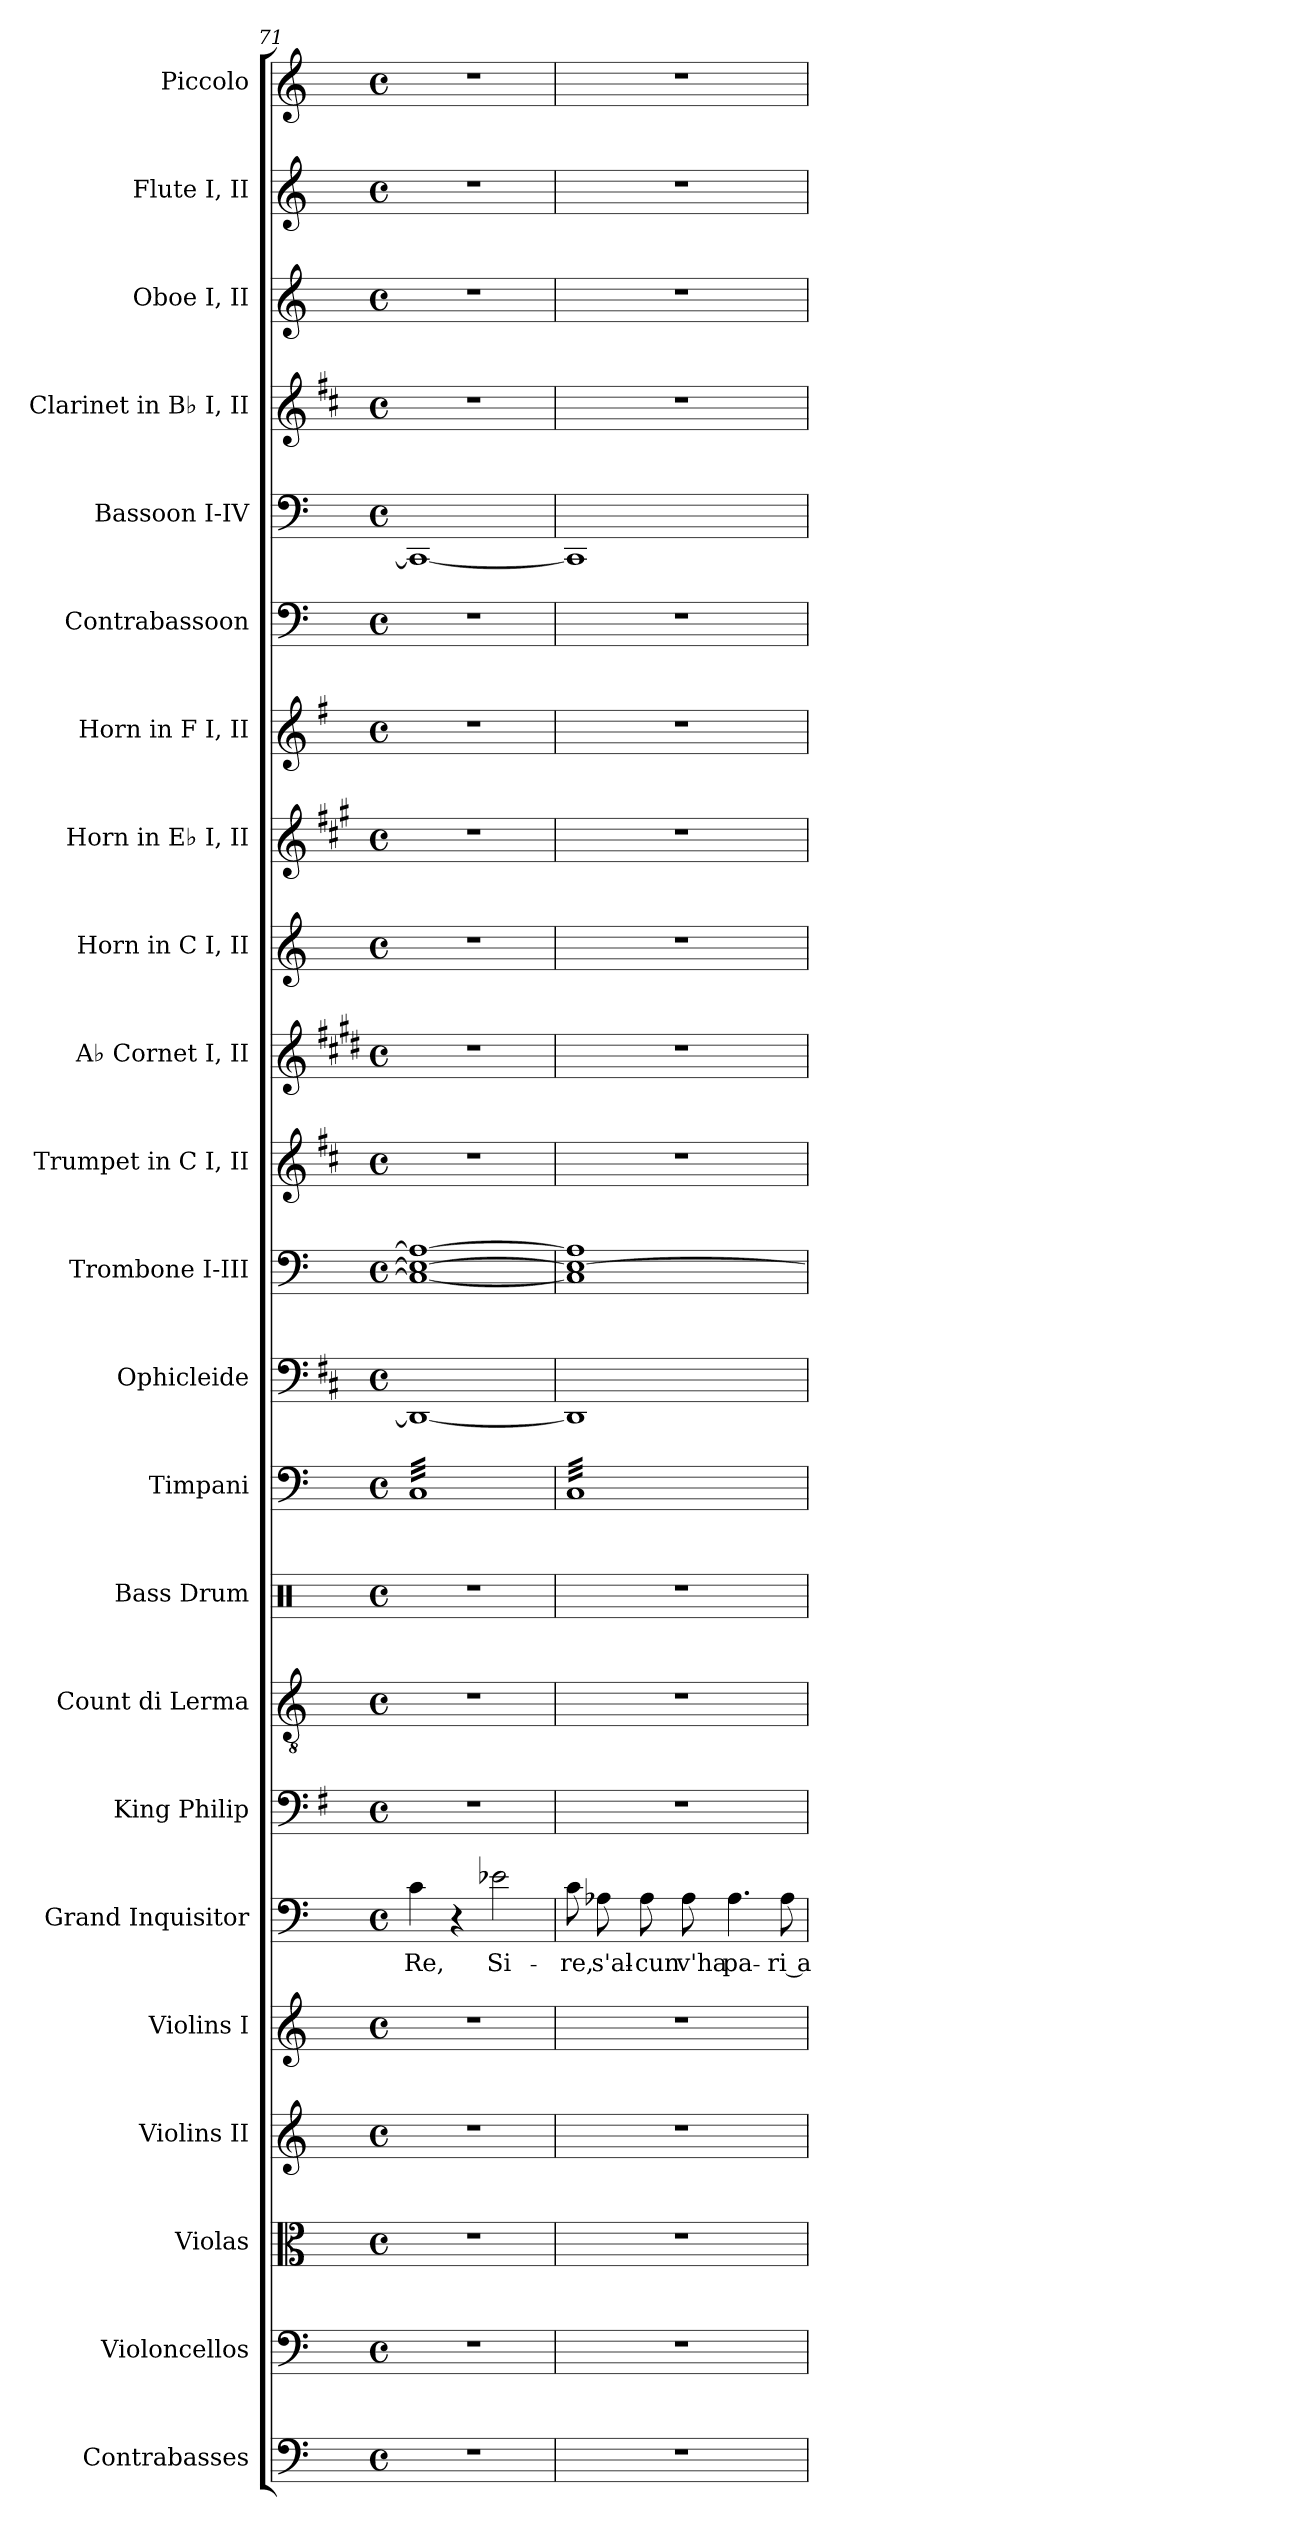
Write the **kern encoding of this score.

**kern	**kern	**kern	**kern	**kern	**kern	**text	**kern	**kern	**kern	**kern	**kern	**kern	**kern	**kern	**kern	**kern	**kern	**kern	**kern	**kern	**kern	**kern	**kern
*part23	*part22	*part21	*part20	*part19	*part18	*part18	*part17	*part16	*part15	*part14	*part13	*part12	*part11	*part10	*part9	*part8	*part7	*part6	*part5	*part4	*part3	*part2	*part1
*staff23	*staff22	*staff21	*staff20	*staff19	*staff18	*staff18	*staff17	*staff16	*staff15	*staff14	*staff13	*staff12	*staff11	*staff10	*staff9	*staff8	*staff7	*staff6	*staff5	*staff4	*staff3	*staff2	*staff1
*I"Contrabasses	*I"Violoncellos	*I"Violas	*I"Violins II	*I"Violins I	*I"Grand Inquisitor	*	*I"King Philip	*I"Count di Lerma	*I"Bass Drum	*I"Timpani	*I"Ophicleide	*I"Trombone I-III	*I"Trumpet in C I, II	*I"A♭ Cornet I, II	*I"Horn in C I, II	*I"Horn in E♭ I, II	*I"Horn in F I, II	*I"Contrabassoon	*I"Bassoon I-IV	*I"Clarinet in B♭ I, II	*I"Oboe I, II	*I"Flute I, II	*I"Piccolo
*I'Cb.	*I'Vc.	*I'Vla.	*I'Vln. II	*I'Vln. I	*I'G.I.	*	*I'K.P.	*I'di L.	*I'BD	*I'Timp.	*I'Oph.	*I'Tbn. I-III	*	*I'A ♭ Cnt. I, II	*	*	*	*I'Cbsn.	*I'Bsn. I-IV	*	*I'Ob. I, II	*I'Fl. I, II	*I'Picc.
*clefF4	*clefF4	*clefC3	*clefG2	*clefG2	*clefF4	*	*clefF4	*clefGv2	*clefX	*clefF4	*clefF4	*clefF4	*clefG2	*clefG2	*clefG2	*clefG2	*clefG2	*clefF4	*clefF4	*clefG2	*clefG2	*clefG2	*clefG2
*ITrd7c12	*	*	*	*	*	*	*ITrd4c7	*	*	*	*ITrd1c2	*	*ITrd1c2	*ITrd2c4	*ITrd7c12	*ITrd5c9	*ITrd4c7	*ITrd7c12	*	*ITrd1c2	*	*	*ITrd-7c-12
*k[]	*k[]	*k[]	*k[]	*k[]	*k[]	*	*k[]	*k[]	*k[]	*k[]	*k[]	*k[]	*k[]	*k[]	*k[]	*k[]	*k[]	*k[]	*k[]	*k[]	*k[]	*k[]	*k[]
*M4/4	*M4/4	*M4/4	*M4/4	*M4/4	*M4/4	*	*M4/4	*M4/4	*M4/4	*M4/4	*M4/4	*M4/4	*M4/4	*M4/4	*M4/4	*M4/4	*M4/4	*M4/4	*M4/4	*M4/4	*M4/4	*M4/4	*M4/4
*met(c)	*met(c)	*met(c)	*met(c)	*met(c)	*met(c)	*	*met(c)	*met(c)	*met(c)	*met(c)	*met(c)	*met(c)	*met(c)	*met(c)	*met(c)	*met(c)	*met(c)	*met(c)	*met(c)	*met(c)	*met(c)	*met(c)	*met(c)
=71	=71	=71	=71	=71	=71	=71	=71	=71	=71	=71	=71	=71	=71	=71	=71	=71	=71	=71	=71	=71	=71	=71	=71
!	!	!	!	!	!	!LO:LY:b	!	!	!	!	!	!	!	!	!	!	!	!	!	!	!	!	!
*	*	*	*	*	*	*	*	*	*	*tremolo	*	*	*	*	*	*	*	*	*	*	*	*	*
1r	1r	1r	1r	1r	4c\	Re,	1r	1r	1r	32CLLL	1CC_	1C_ 1E-_ 1A-_	1r	1r	1r	1r	1r	1r	1CC_	1r	1r	1r	1r
.	.	.	.	.	.	.	.	.	.	32C	.	.	.	.	.	.	.	.	.	.	.	.	.
.	.	.	.	.	.	.	.	.	.	32C	.	.	.	.	.	.	.	.	.	.	.	.	.
.	.	.	.	.	.	.	.	.	.	32C	.	.	.	.	.	.	.	.	.	.	.	.	.
.	.	.	.	.	.	.	.	.	.	32C	.	.	.	.	.	.	.	.	.	.	.	.	.
.	.	.	.	.	.	.	.	.	.	32C	.	.	.	.	.	.	.	.	.	.	.	.	.
.	.	.	.	.	.	.	.	.	.	32C	.	.	.	.	.	.	.	.	.	.	.	.	.
.	.	.	.	.	.	.	.	.	.	32C	.	.	.	.	.	.	.	.	.	.	.	.	.
.	.	.	.	.	4r	.	.	.	.	32C	.	.	.	.	.	.	.	.	.	.	.	.	.
.	.	.	.	.	.	.	.	.	.	32C	.	.	.	.	.	.	.	.	.	.	.	.	.
.	.	.	.	.	.	.	.	.	.	32C	.	.	.	.	.	.	.	.	.	.	.	.	.
.	.	.	.	.	.	.	.	.	.	32C	.	.	.	.	.	.	.	.	.	.	.	.	.
.	.	.	.	.	.	.	.	.	.	32C	.	.	.	.	.	.	.	.	.	.	.	.	.
.	.	.	.	.	.	.	.	.	.	32C	.	.	.	.	.	.	.	.	.	.	.	.	.
.	.	.	.	.	.	.	.	.	.	32C	.	.	.	.	.	.	.	.	.	.	.	.	.
.	.	.	.	.	.	.	.	.	.	32C	.	.	.	.	.	.	.	.	.	.	.	.	.
!	!	!	!	!	!	!LO:LY:b	!	!	!	!	!	!	!	!	!	!	!	!	!	!	!	!	!
.	.	.	.	.	2e-X\	Si-	.	.	.	32C	.	.	.	.	.	.	.	.	.	.	.	.	.
.	.	.	.	.	.	.	.	.	.	32C	.	.	.	.	.	.	.	.	.	.	.	.	.
.	.	.	.	.	.	.	.	.	.	32C	.	.	.	.	.	.	.	.	.	.	.	.	.
.	.	.	.	.	.	.	.	.	.	32C	.	.	.	.	.	.	.	.	.	.	.	.	.
.	.	.	.	.	.	.	.	.	.	32C	.	.	.	.	.	.	.	.	.	.	.	.	.
.	.	.	.	.	.	.	.	.	.	32C	.	.	.	.	.	.	.	.	.	.	.	.	.
.	.	.	.	.	.	.	.	.	.	32C	.	.	.	.	.	.	.	.	.	.	.	.	.
.	.	.	.	.	.	.	.	.	.	32C	.	.	.	.	.	.	.	.	.	.	.	.	.
.	.	.	.	.	.	.	.	.	.	32C	.	.	.	.	.	.	.	.	.	.	.	.	.
.	.	.	.	.	.	.	.	.	.	32C	.	.	.	.	.	.	.	.	.	.	.	.	.
.	.	.	.	.	.	.	.	.	.	32C	.	.	.	.	.	.	.	.	.	.	.	.	.
.	.	.	.	.	.	.	.	.	.	32C	.	.	.	.	.	.	.	.	.	.	.	.	.
.	.	.	.	.	.	.	.	.	.	32C	.	.	.	.	.	.	.	.	.	.	.	.	.
.	.	.	.	.	.	.	.	.	.	32C	.	.	.	.	.	.	.	.	.	.	.	.	.
.	.	.	.	.	.	.	.	.	.	32C	.	.	.	.	.	.	.	.	.	.	.	.	.
.	.	.	.	.	.	.	.	.	.	32CJJJ	.	.	.	.	.	.	.	.	.	.	.	.	.
!!LO:PB:g=z
=72	=72	=72	=72	=72	=72	=72	=72	=72	=72	=72	=72	=72	=72	=72	=72	=72	=72	=72	=72	=72	=72	=72	=72
!	!	!	!	!	!	!LO:LY:b	!	!	!	!	!	!	!	!	!	!	!	!	!	!	!	!	!
1r	1r	1r	1r	1r	8c\	-re,	1r	1r	1r	32CLLL	1CC]	1C] 1E-_ 1A-]	1r	1r	1r	1r	1r	1r	1CC]	1r	1r	1r	1r
.	.	.	.	.	.	.	.	.	.	32C	.	.	.	.	.	.	.	.	.	.	.	.	.
.	.	.	.	.	.	.	.	.	.	32C	.	.	.	.	.	.	.	.	.	.	.	.	.
.	.	.	.	.	.	.	.	.	.	32C	.	.	.	.	.	.	.	.	.	.	.	.	.
!	!	!	!	!	!	!LO:LY:b	!	!	!	!	!	!	!	!	!	!	!	!	!	!	!	!	!
.	.	.	.	.	8A-X\	s'al-	.	.	.	32C	.	.	.	.	.	.	.	.	.	.	.	.	.
.	.	.	.	.	.	.	.	.	.	32C	.	.	.	.	.	.	.	.	.	.	.	.	.
.	.	.	.	.	.	.	.	.	.	32C	.	.	.	.	.	.	.	.	.	.	.	.	.
.	.	.	.	.	.	.	.	.	.	32C	.	.	.	.	.	.	.	.	.	.	.	.	.
!	!	!	!	!	!	!LO:LY:b	!	!	!	!	!	!	!	!	!	!	!	!	!	!	!	!	!
.	.	.	.	.	8A-\	-cun	.	.	.	32C	.	.	.	.	.	.	.	.	.	.	.	.	.
.	.	.	.	.	.	.	.	.	.	32C	.	.	.	.	.	.	.	.	.	.	.	.	.
.	.	.	.	.	.	.	.	.	.	32C	.	.	.	.	.	.	.	.	.	.	.	.	.
.	.	.	.	.	.	.	.	.	.	32C	.	.	.	.	.	.	.	.	.	.	.	.	.
!	!	!	!	!	!	!LO:LY:b	!	!	!	!	!	!	!	!	!	!	!	!	!	!	!	!	!
.	.	.	.	.	8A-\	v'ha	.	.	.	32C	.	.	.	.	.	.	.	.	.	.	.	.	.
.	.	.	.	.	.	.	.	.	.	32C	.	.	.	.	.	.	.	.	.	.	.	.	.
.	.	.	.	.	.	.	.	.	.	32C	.	.	.	.	.	.	.	.	.	.	.	.	.
.	.	.	.	.	.	.	.	.	.	32C	.	.	.	.	.	.	.	.	.	.	.	.	.
!	!	!	!	!	!	!LO:LY:b	!	!	!	!	!	!	!	!	!	!	!	!	!	!	!	!	!
.	.	.	.	.	4.A-\	pa-	.	.	.	32C	.	.	.	.	.	.	.	.	.	.	.	.	.
.	.	.	.	.	.	.	.	.	.	32C	.	.	.	.	.	.	.	.	.	.	.	.	.
.	.	.	.	.	.	.	.	.	.	32C	.	.	.	.	.	.	.	.	.	.	.	.	.
.	.	.	.	.	.	.	.	.	.	32C	.	.	.	.	.	.	.	.	.	.	.	.	.
.	.	.	.	.	.	.	.	.	.	32C	.	.	.	.	.	.	.	.	.	.	.	.	.
.	.	.	.	.	.	.	.	.	.	32C	.	.	.	.	.	.	.	.	.	.	.	.	.
.	.	.	.	.	.	.	.	.	.	32C	.	.	.	.	.	.	.	.	.	.	.	.	.
.	.	.	.	.	.	.	.	.	.	32C	.	.	.	.	.	.	.	.	.	.	.	.	.
.	.	.	.	.	.	.	.	.	.	32C	.	.	.	.	.	.	.	.	.	.	.	.	.
.	.	.	.	.	.	.	.	.	.	32C	.	.	.	.	.	.	.	.	.	.	.	.	.
.	.	.	.	.	.	.	.	.	.	32C	.	.	.	.	.	.	.	.	.	.	.	.	.
.	.	.	.	.	.	.	.	.	.	32C	.	.	.	.	.	.	.	.	.	.	.	.	.
!	!	!	!	!	!	!LO:LY:b	!	!	!	!	!	!	!	!	!	!	!	!	!	!	!	!	!
.	.	.	.	.	8A-\	ri a	.	.	.	32C	.	.	.	.	.	.	.	.	.	.	.	.	.
.	.	.	.	.	.	.	.	.	.	32C	.	.	.	.	.	.	.	.	.	.	.	.	.
.	.	.	.	.	.	.	.	.	.	32C	.	.	.	.	.	.	.	.	.	.	.	.	.
.	.	.	.	.	.	.	.	.	.	32CJJJ	.	.	.	.	.	.	.	.	.	.	.	.	.
*	*	*	*	*	*	*	*	*	*	*Xtremolo	*	*	*	*	*	*	*	*	*	*	*	*	*
=	=	=	=	=	=	=	=	=	=	=	=	=	=	=	=	=	=	=	=	=	=	=	=
*-	*-	*-	*-	*-	*-	*-	*-	*-	*-	*-	*-	*-	*-	*-	*-	*-	*-	*-	*-	*-	*-	*-	*-
